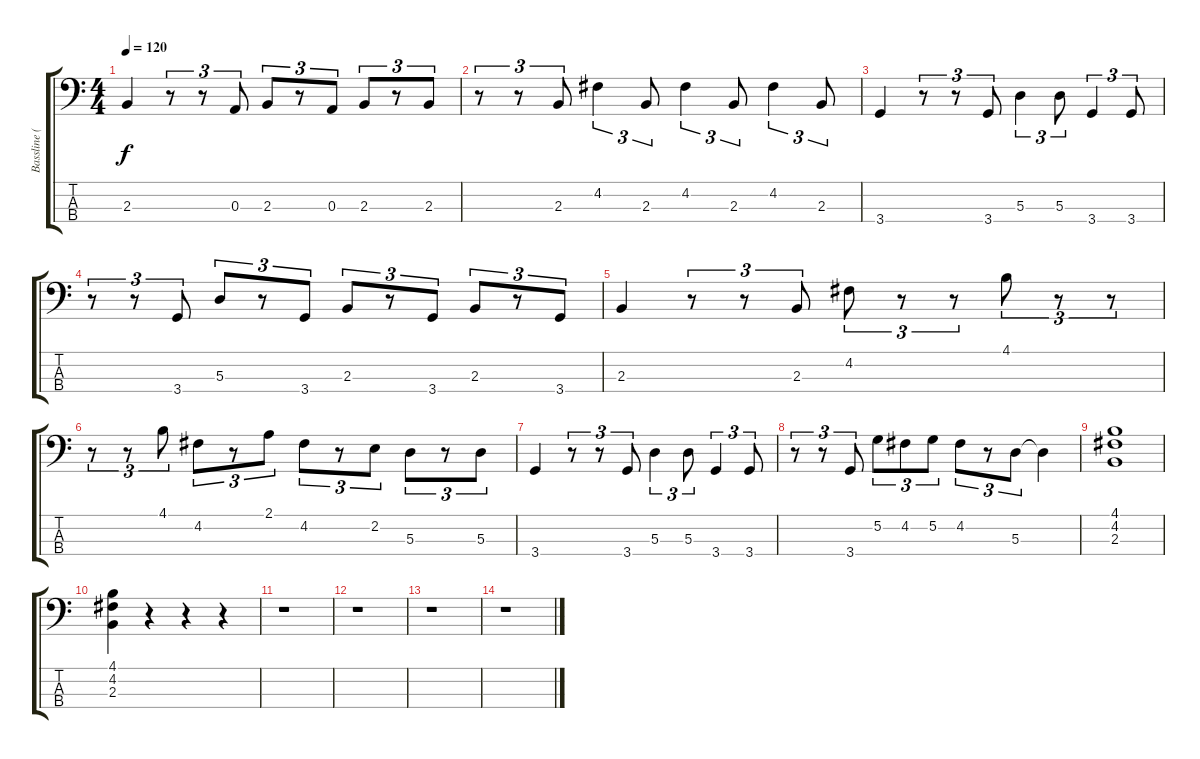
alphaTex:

\track ("Bassline (Seriously Transcribed)" "Bassline (") {instrument electricbassfinger}
\staff {score tabs}
\tuning (G2 D2 A1 E1) {hide}
\ts (4 4)
\tempo 120
\clef f4
\ks c
2.3{t}.4{dy f} r.8{tu (3 2)} r.8{tu (3 2)} 0.3.8{tu (3 2)} 2.3.8{tu (3 2)} r.8{tu (3 2)} 0.3.8{tu (3 2)} 2.3.8{tu (3 2)} r.8{tu (3 2)} 2.3.8{tu (3 2)} |
r.8{tu (3 2)} r.8{tu (3 2)} 2.3.8{tu (3 2)} 4.2.4{tu (3 2)} 2.3.8{tu (3 2)} 4.2.4{tu (3 2)} 2.3.8{tu (3 2)} 4.2.4{tu (3 2)} 2.3.8{tu (3 2)} |
3.4.4 r.8{tu (3 2)} r.8{tu (3 2)} 3.4.8{tu (3 2)} 5.3.4{tu (3 2)} 5.3.8{tu (3 2)} 3.4.4{tu (3 2)} 3.4.8{tu (3 2)} |
r.8{tu (3 2)} r.8{tu (3 2)} 3.4.8{tu (3 2)} 5.3.8{tu (3 2)} r.8{tu (3 2)} 3.4.8{tu (3 2)} 2.3.8{tu (3 2)} r.8{tu (3 2)} 3.4.8{tu (3 2)} 2.3.8{tu (3 2)} r.8{tu (3 2)} 3.4.8{tu (3 2)} |
2.3.4 r.8{tu (3 2)} r.8{tu (3 2)} 2.3.8{tu (3 2)} 4.2.8{tu (3 2)} r.8{tu (3 2)} r.8{tu (3 2)} 4.1.8{tu (3 2)} r.8{tu (3 2)} r.8{tu (3 2)} |
r.8{tu (3 2)} r.8{tu (3 2)} 4.1.8{tu (3 2)} 4.2.8{tu (3 2)} r.8{tu (3 2)} 2.1.8{tu (3 2)} 4.2.8{tu (3 2)} r.8{tu (3 2)} 2.2.8{tu (3 2)} 5.3.8{tu (3 2)} r.8{tu (3 2)} 5.3.8{tu (3 2)} |
3.4.4 r.8{tu (3 2)} r.8{tu (3 2)} 3.4.8{tu (3 2)} 5.3.4{tu (3 2)} 5.3.8{tu (3 2)} 3.4.4{tu (3 2)} 3.4.8{tu (3 2)} |
r.8{tu (3 2)} r.8{tu (3 2)} 3.4.8{tu (3 2)} 5.2.8{tu (3 2)} 4.2.8{tu (3 2)} 5.2.8{tu (3 2)} 4.2.8{tu (3 2)} r.8{tu (3 2)} 5.3.8{tu (3 2)} 5.3{t}.4 |
(4.1 4.2 2.3).1 |
(4.1 4.2 2.3).4 r.4 r.4 r.4 |
r.1 |
r.1 |
r.1 |
r.1
